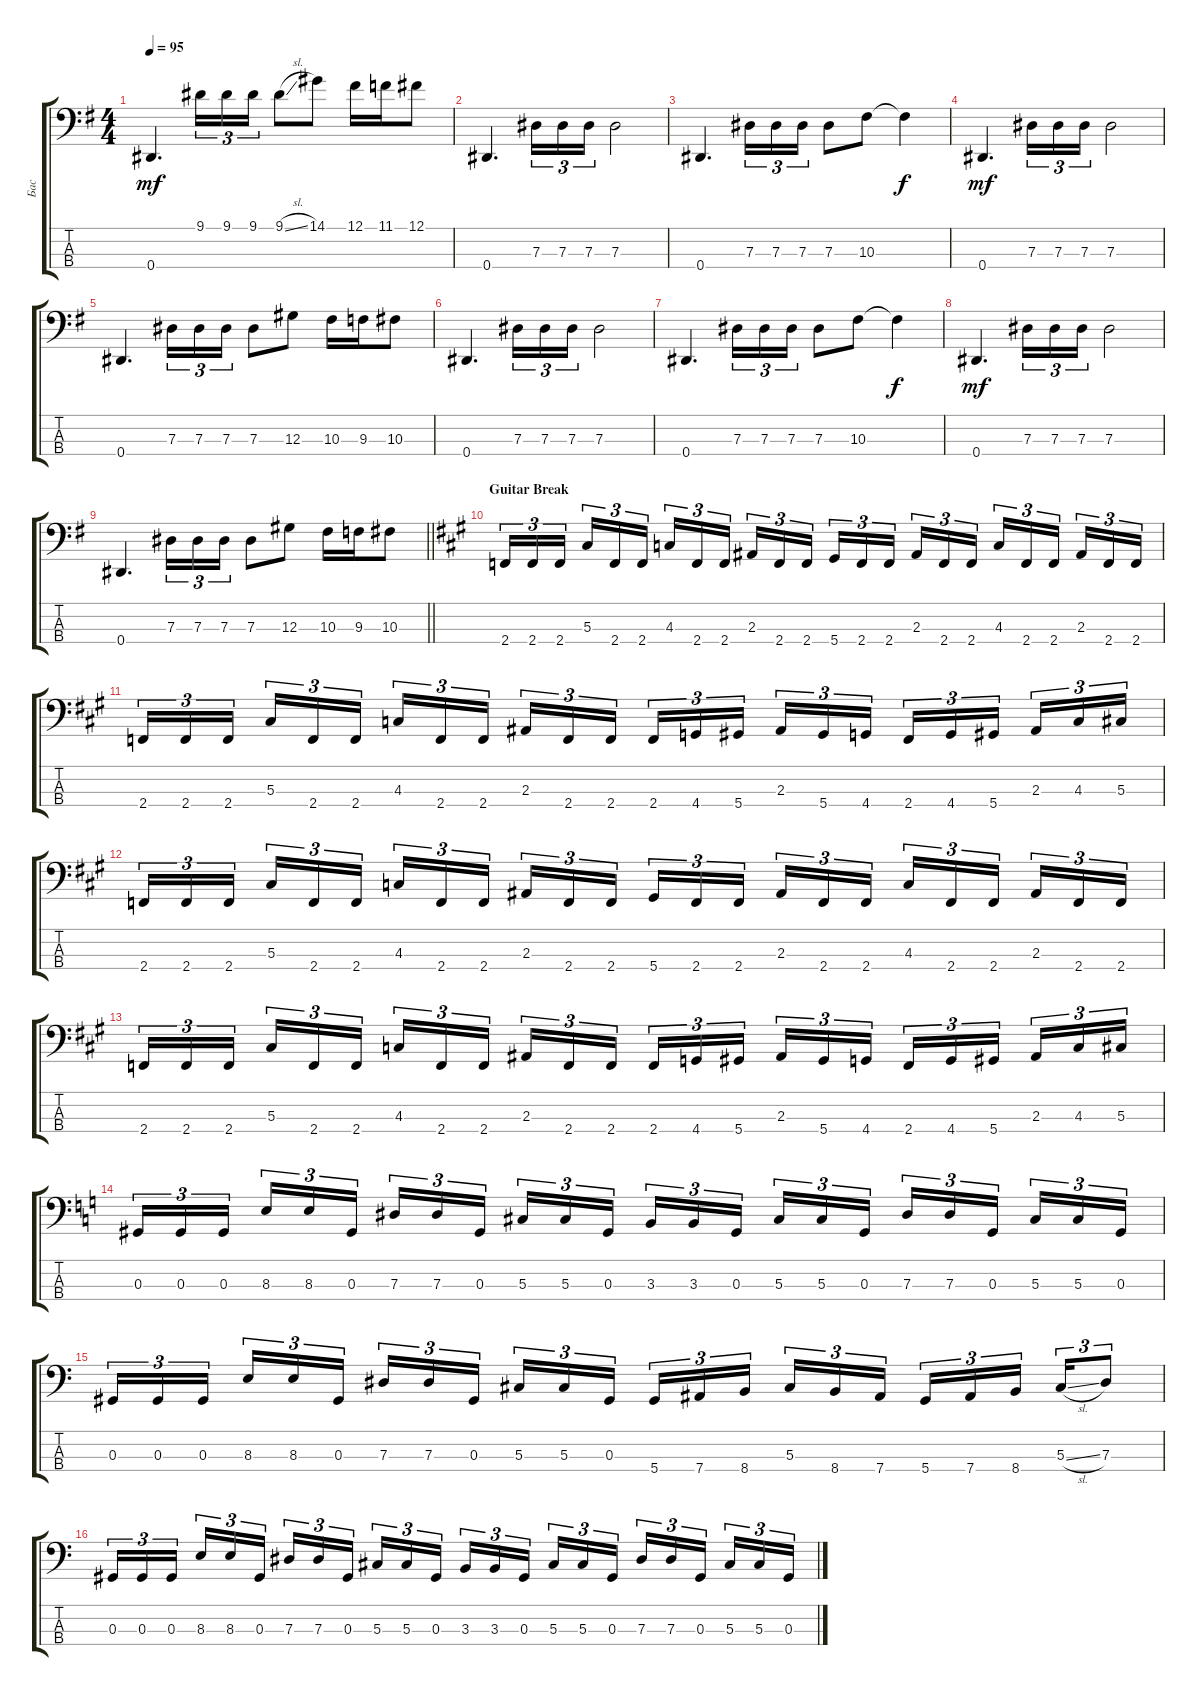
\track ("Бас" "Бас") {instrument electricbassfinger}
\staff {score tabs}
\tuning (Gb2 Db2 Ab1 Eb1) {hide}
\ts (4 4)
\tempo 95
\clef f4
\ks eminor
0.4.4{d dy mf} 9.1.16{tu (3 2)} 9.1.16{tu (3 2)} 9.1.16{tu (3 2)} 9.1{sl}.8 14.1.8 12.1.16 11.1.16 12.1.8 |
0.4.4{d} 7.3.16{tu (3 2)} 7.3.16{tu (3 2)} 7.3.16{tu (3 2)} 7.3.2 |
0.4.4{d} 7.3.16{tu (3 2)} 7.3.16{tu (3 2)} 7.3.16{tu (3 2)} 7.3.8 10.3.8 10.3{t}.4{dy f} |
0.4.4{d dy mf} 7.3.16{tu (3 2)} 7.3.16{tu (3 2)} 7.3.16{tu (3 2)} 7.3.2 |
0.4.4{d} 7.3.16{tu (3 2)} 7.3.16{tu (3 2)} 7.3.16{tu (3 2)} 7.3.8 12.3.8 10.3.16 9.3.16 10.3.8 |
0.4.4{d} 7.3.16{tu (3 2)} 7.3.16{tu (3 2)} 7.3.16{tu (3 2)} 7.3.2 |
0.4.4{d} 7.3.16{tu (3 2)} 7.3.16{tu (3 2)} 7.3.16{tu (3 2)} 7.3.8 10.3.8 10.3{t}.4{dy f} |
0.4.4{d dy mf} 7.3.16{tu (3 2)} 7.3.16{tu (3 2)} 7.3.16{tu (3 2)} 7.3.2 |
\barLineRight lightlight
0.4.4{d} 7.3.16{tu (3 2)} 7.3.16{tu (3 2)} 7.3.16{tu (3 2)} 7.3.8 12.3.8 10.3.16 9.3.16 10.3.8 |
\section ("" "Guitar Break")
\ks f#minor
2.4.16{tu (3 2)} 2.4.16{tu (3 2)} 2.4.16{tu (3 2) beam splitsecondary} 5.3.16{tu (3 2)} 2.4.16{tu (3 2)} 2.4.16{tu (3 2)} 4.3.16{tu (3 2)} 2.4.16{tu (3 2)} 2.4.16{tu (3 2) beam splitsecondary} 2.3.16{tu (3 2)} 2.4.16{tu (3 2)} 2.4.16{tu (3 2)} 5.4.16{tu (3 2)} 2.4.16{tu (3 2)} 2.4.16{tu (3 2) beam splitsecondary} 2.3.16{tu (3 2)} 2.4.16{tu (3 2)} 2.4.16{tu (3 2)} 4.3.16{tu (3 2)} 2.4.16{tu (3 2)} 2.4.16{tu (3 2) beam splitsecondary} 2.3.16{tu (3 2)} 2.4.16{tu (3 2)} 2.4.16{tu (3 2)} |
2.4.16{tu (3 2)} 2.4.16{tu (3 2)} 2.4.16{tu (3 2) beam splitsecondary} 5.3.16{tu (3 2)} 2.4.16{tu (3 2)} 2.4.16{tu (3 2)} 4.3.16{tu (3 2)} 2.4.16{tu (3 2)} 2.4.16{tu (3 2) beam splitsecondary} 2.3.16{tu (3 2)} 2.4.16{tu (3 2)} 2.4.16{tu (3 2)} 2.4.16{tu (3 2)} 4.4.16{tu (3 2)} 5.4.16{tu (3 2) beam splitsecondary} 2.3.16{tu (3 2)} 5.4.16{tu (3 2)} 4.4.16{tu (3 2)} 2.4.16{tu (3 2)} 4.4.16{tu (3 2)} 5.4.16{tu (3 2) beam splitsecondary} 2.3.16{tu (3 2)} 4.3.16{tu (3 2)} 5.3.16{tu (3 2)} |
2.4.16{tu (3 2)} 2.4.16{tu (3 2)} 2.4.16{tu (3 2) beam splitsecondary} 5.3.16{tu (3 2)} 2.4.16{tu (3 2)} 2.4.16{tu (3 2)} 4.3.16{tu (3 2)} 2.4.16{tu (3 2)} 2.4.16{tu (3 2) beam splitsecondary} 2.3.16{tu (3 2)} 2.4.16{tu (3 2)} 2.4.16{tu (3 2)} 5.4.16{tu (3 2)} 2.4.16{tu (3 2)} 2.4.16{tu (3 2) beam splitsecondary} 2.3.16{tu (3 2)} 2.4.16{tu (3 2)} 2.4.16{tu (3 2)} 4.3.16{tu (3 2)} 2.4.16{tu (3 2)} 2.4.16{tu (3 2) beam splitsecondary} 2.3.16{tu (3 2)} 2.4.16{tu (3 2)} 2.4.16{tu (3 2)} |
2.4.16{tu (3 2)} 2.4.16{tu (3 2)} 2.4.16{tu (3 2) beam splitsecondary} 5.3.16{tu (3 2)} 2.4.16{tu (3 2)} 2.4.16{tu (3 2)} 4.3.16{tu (3 2)} 2.4.16{tu (3 2)} 2.4.16{tu (3 2) beam splitsecondary} 2.3.16{tu (3 2)} 2.4.16{tu (3 2)} 2.4.16{tu (3 2)} 2.4.16{tu (3 2)} 4.4.16{tu (3 2)} 5.4.16{tu (3 2) beam splitsecondary} 2.3.16{tu (3 2)} 5.4.16{tu (3 2)} 4.4.16{tu (3 2)} 2.4.16{tu (3 2)} 4.4.16{tu (3 2)} 5.4.16{tu (3 2) beam splitsecondary} 2.3.16{tu (3 2)} 4.3.16{tu (3 2)} 5.3.16{tu (3 2)} |
\ks aminor
0.3.16{tu (3 2)} 0.3.16{tu (3 2)} 0.3.16{tu (3 2) beam splitsecondary} 8.3.16{tu (3 2)} 8.3.16{tu (3 2)} 0.3.16{tu (3 2)} 7.3.16{tu (3 2)} 7.3.16{tu (3 2)} 0.3.16{tu (3 2) beam splitsecondary} 5.3.16{tu (3 2)} 5.3.16{tu (3 2)} 0.3.16{tu (3 2)} 3.3.16{tu (3 2)} 3.3.16{tu (3 2)} 0.3.16{tu (3 2) beam splitsecondary} 5.3.16{tu (3 2)} 5.3.16{tu (3 2)} 0.3.16{tu (3 2)} 7.3.16{tu (3 2)} 7.3.16{tu (3 2)} 0.3.16{tu (3 2) beam splitsecondary} 5.3.16{tu (3 2)} 5.3.16{tu (3 2)} 0.3.16{tu (3 2)} |
0.3.16{tu (3 2)} 0.3.16{tu (3 2)} 0.3.16{tu (3 2) beam splitsecondary} 8.3.16{tu (3 2)} 8.3.16{tu (3 2)} 0.3.16{tu (3 2)} 7.3.16{tu (3 2)} 7.3.16{tu (3 2)} 0.3.16{tu (3 2) beam splitsecondary} 5.3.16{tu (3 2)} 5.3.16{tu (3 2)} 0.3.16{tu (3 2)} 5.4.16{tu (3 2)} 7.4.16{tu (3 2)} 8.4.16{tu (3 2) beam splitsecondary} 5.3.16{tu (3 2)} 8.4.16{tu (3 2)} 7.4.16{tu (3 2)} 5.4.16{tu (3 2)} 7.4.16{tu (3 2)} 8.4.16{tu (3 2) beam splitsecondary} 5.3{sl}.16{tu (3 2)} 7.3.8{tu (3 2)} |
0.3.16{tu (3 2)} 0.3.16{tu (3 2)} 0.3.16{tu (3 2) beam splitsecondary} 8.3.16{tu (3 2)} 8.3.16{tu (3 2)} 0.3.16{tu (3 2)} 7.3.16{tu (3 2)} 7.3.16{tu (3 2)} 0.3.16{tu (3 2) beam splitsecondary} 5.3.16{tu (3 2)} 5.3.16{tu (3 2)} 0.3.16{tu (3 2)} 3.3.16{tu (3 2)} 3.3.16{tu (3 2)} 0.3.16{tu (3 2) beam splitsecondary} 5.3.16{tu (3 2)} 5.3.16{tu (3 2)} 0.3.16{tu (3 2)} 7.3.16{tu (3 2)} 7.3.16{tu (3 2)} 0.3.16{tu (3 2) beam splitsecondary} 5.3.16{tu (3 2)} 5.3.16{tu (3 2)} 0.3.16{tu (3 2)}
